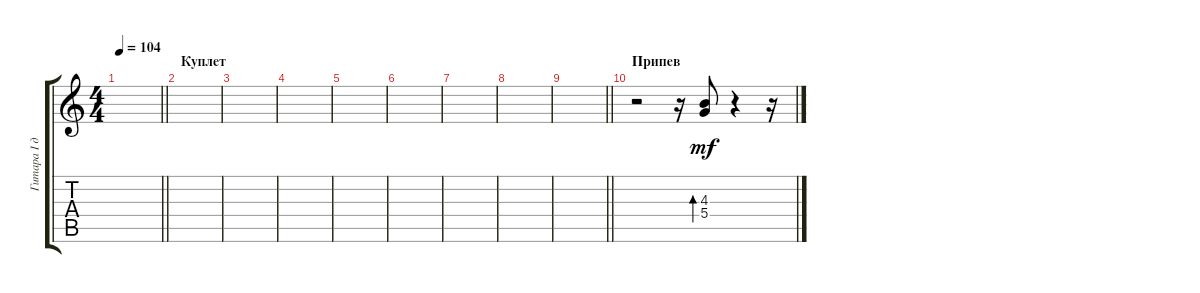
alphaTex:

\track ("Гитара I дилей п III" "Гитара I д") {instrument electricguitarmuted}
\staff {score tabs}
\tuning (E4 B3 G3 D3 A2 E2) {hide}
\ts (4 4)
\tempo 104
\clef g2
\barLineRight lightlight
\ks c
|
\section ("" "Куплет")
|
|
|
|
|
|
|
\barLineRight lightlight
|
\section ("" "Припев")
r.2{instrument overdrivenguitar} r.16 (4.3 5.4).8{bd 60 dy mf} r.4 r.16
